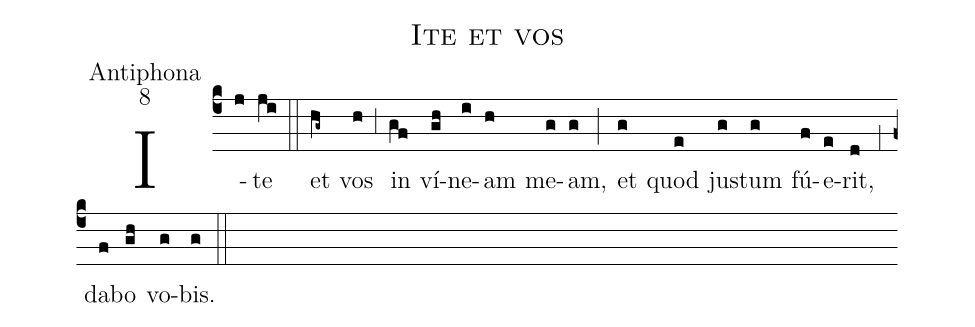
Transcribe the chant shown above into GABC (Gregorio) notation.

name:Ite et vos;
office-part:Antiphona;
mode:8;
%%
(c4) I(j)te(ji) (::)
et(hg~) vos(h) (,3) in(gf) ví(gh)ne(i)am(h) me(g)am,(g) (;) et(g) quod(e) ju(g)stum(g) fú(f)e(e)rit,(d) (,1) da(f)bo(gh) vo(g)bis.(g) (::)
